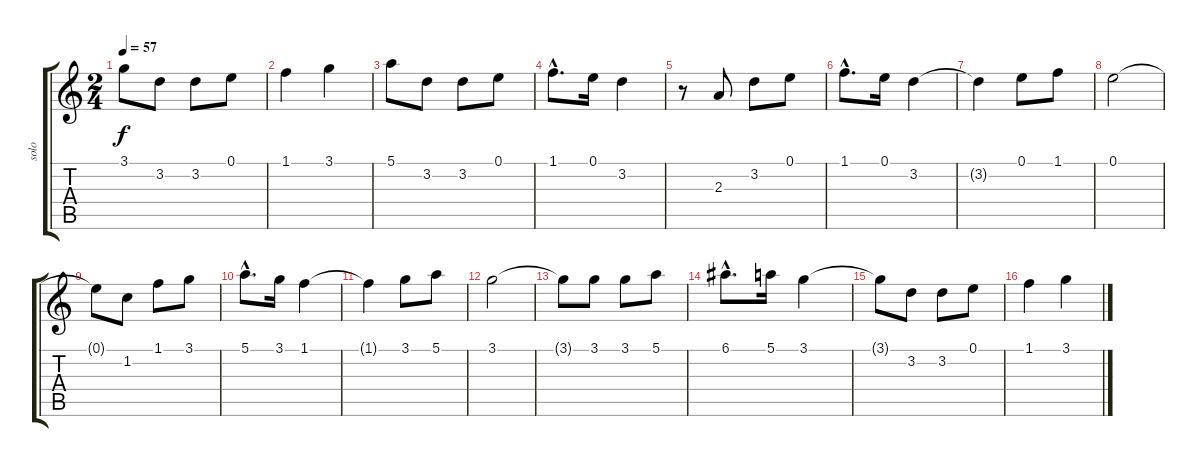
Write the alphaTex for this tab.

\track ("solo" "solo") {instrument acousticguitarnylon}
\staff {score tabs}
\tuning (E4 B3 G3 D3 A2 E2) {hide}
\ts (2 4)
\tempo 57
\clef g2
\ks c
3.1{t}.8{dy f} 3.2.8 3.2.8 0.1.8 |
1.1.4 3.1.4 |
5.1.8 3.2.8 3.2.8 0.1.8 |
1.1{hac}.8{d} 0.1.16 3.2.4 |
r.8 2.3.8{volume 16} 3.2.8 0.1.8 |
1.1{hac}.8{d volume 15} 0.1.16 3.2.4 |
3.2{t}.4 0.1.8 1.1.8 |
0.1.2 |
0.1{t}.8 1.2.8 1.1.8 3.1.8 |
5.1{hac}.8{d} 3.1.16 1.1.4 |
1.1{t}.4 3.1.8 5.1.8 |
3.1.2 |
3.1{t}.8 3.1.8 3.1.8 5.1.8 |
6.1{hac}.8{d} 5.1.16 3.1.4 |
3.1{t}.8 3.2.8 3.2.8 0.1.8 |
1.1.4 3.1.4
